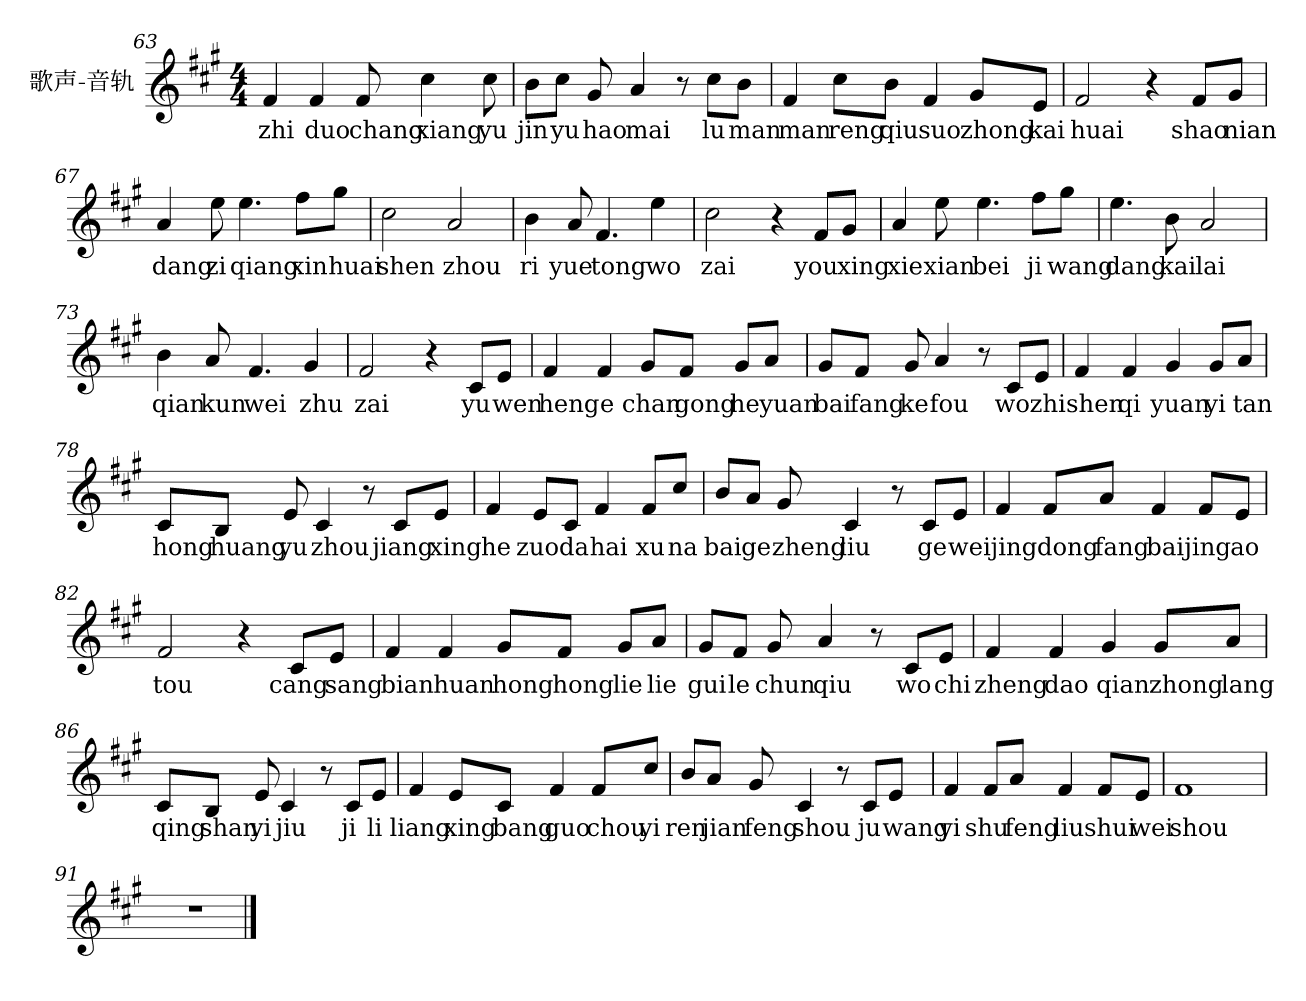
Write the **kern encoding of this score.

**kern	**text
*part1	*part1
*staff1	*staff1
*I"歌声-音轨	*
*clefG2	*
*k[f#c#g#]	*
*f#:	*
*M4/4	*
=63	=63
4f#	zhi
4f#	duo
8f#	chang
4cc#	xiang
8cc#	yu
=64	=64
8b\L	jin
8cc#\J	yu
8g#	hao
4a	mai
8r	.
8cc#\L	lu
8b\J	man
=65	=65
4f#	man
8cc#\L	reng
8b\J	qiu
4f#	suo
8g#/L	zhong
8e/J	kai
=66	=66
2f#	huai
4r	.
8f#/L	shao
8g#/J	nian
=67	=67
4a	dang
8ee	zi
4.ee	qiang
8ff#\L	xin
8gg#\J	huai
=68	=68
2cc#	shen
2a	zhou
=69	=69
4b	ri
8a	yue
4.f#	tong
4ee	wo
=70	=70
2cc#	zai
4r	.
8f#/L	you
8g#/J	xing
=71	=71
4a	xie
8ee	xian
4.ee	bei
8ff#\L	ji
8gg#\J	wang
=72	=72
4.ee	dang
8b	kai
2a	lai
=73	=73
4b	qian
8a	kun
4.f#	wei
4g#	zhu
=74	=74
2f#	zai
4r	.
8c#/L	yu
8e/J	wen
=75	=75
4f#	heng
4f#	e
8g#/L	chan
8f#/J	gong
8g#/L	he
8a/J	yuan
=76	=76
8g#/L	bai
8f#/J	fang
8g#	ke
4a	fou
8r	.
8c#/L	wo
8e/J	zhi
=77	=77
4f#	shen
4f#	qi
4g#	yuan
8g#/L	yi
8a/J	tan
=78	=78
8c#/L	hong
8B/J	huang
8e	yu
4c#	zhou
8r	.
8c#/L	jiang
8e/J	xing
=79	=79
4f#	he
8e/L	zuo
8c#/J	da
4f#	hai
8f#/L	xu
8cc#/J	na
=80	=80
8b/L	bai
8a/J	ge
8g#	zheng
4c#	liu
8r	.
8c#/L	ge
8e/J	wei
=81	=81
4f#	jing
8f#/L	dong
8a/J	fang
4f#	bai
8f#/L	jing
8e/J	ao
=82	=82
2f#	tou
4r	.
8c#/L	cang
8e/J	sang
=83	=83
4f#	bian
4f#	huan
8g#/L	hong
8f#/J	hong
8g#/L	lie
8a/J	lie
=84	=84
8g#/L	gui
8f#/J	le
8g#	chun
4a	qiu
8r	.
8c#/L	wo
8e/J	chi
=85	=85
4f#	zheng
4f#	dao
4g#	qian
8g#/L	zhong
8a/J	lang
=86	=86
8c#/L	qing
8B/J	shan
8e	yi
4c#	jiu
8r	.
8c#/L	ji
8e/J	li
=87	=87
4f#	liang
8e/L	xing
8c#/J	bang
4f#	guo
8f#/L	chou
8cc#/J	yi
=88	=88
8b/L	ren
8a/J	jian
8g#	feng
4c#	shou
8r	.
8c#/L	ju
8e/J	wang
=89	=89
4f#	yi
8f#/L	shu
8a/J	feng
4f#	liu
8f#/L	shui
8e/J	wei
=90	=90
1f#	shou
=91	=91
1r	.
==	==
*-	*-
